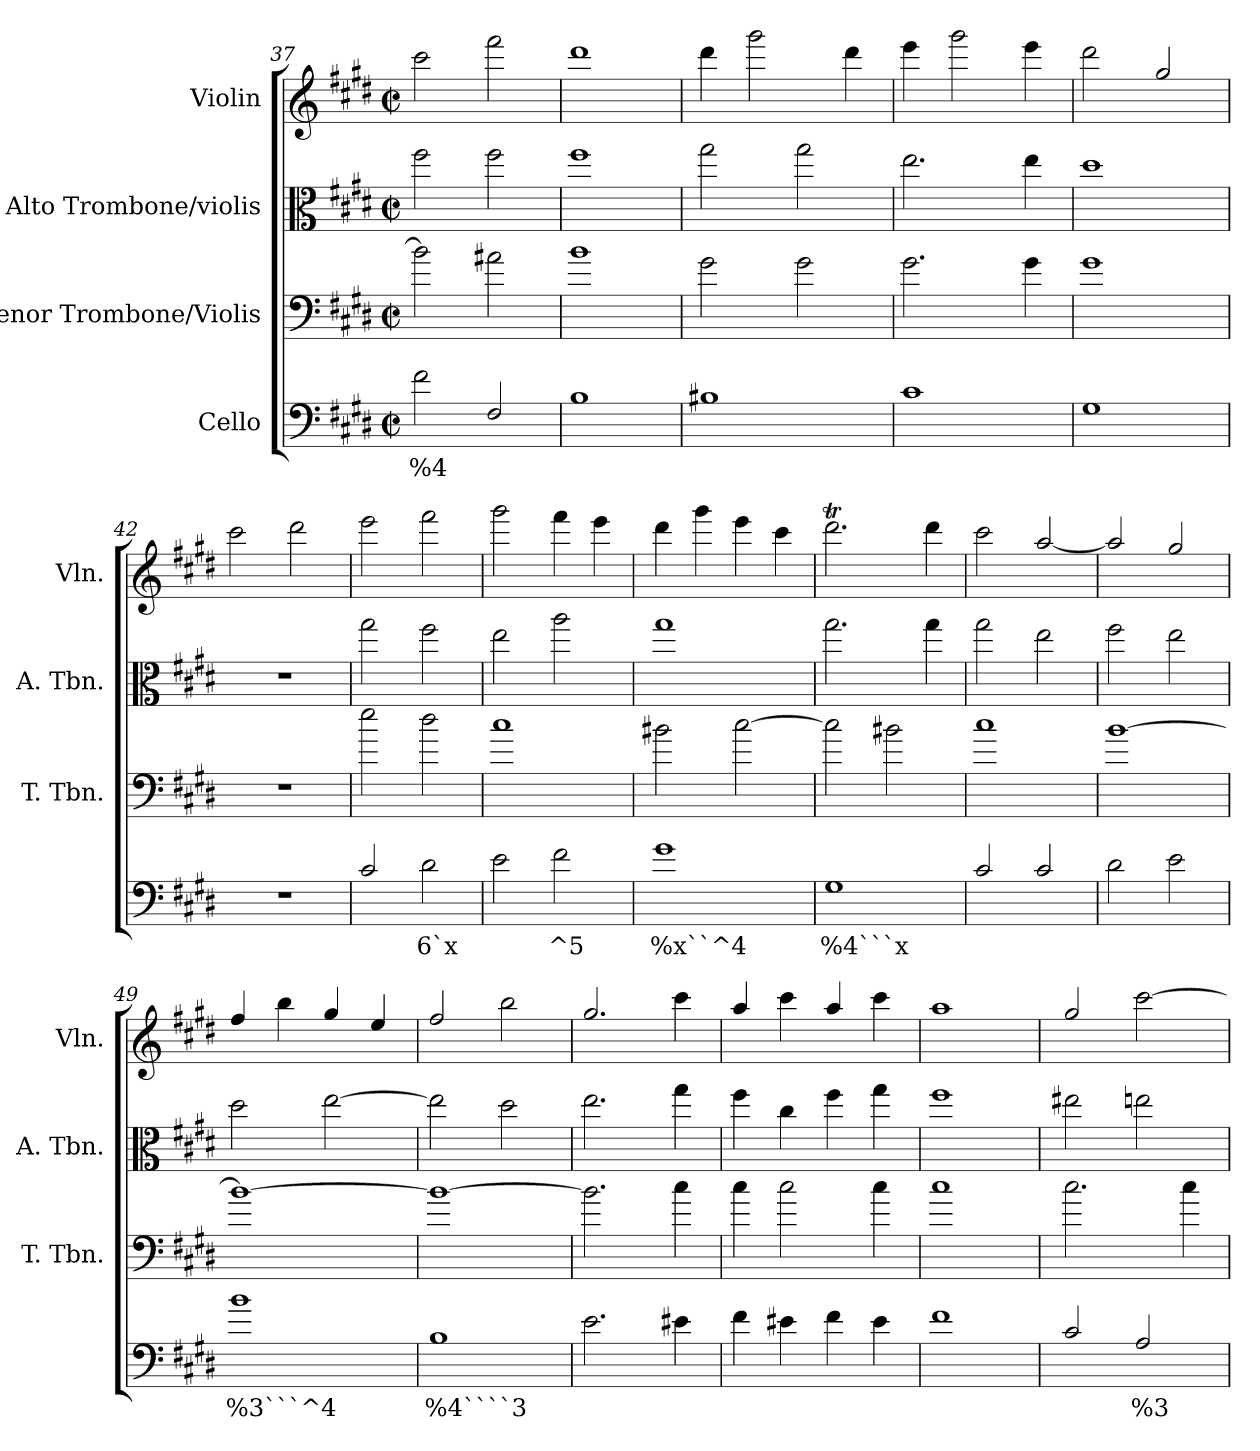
**kern	**text	**kern	**kern	**kern
*part4	*part4	*part3	*part2	*part1
*staff4	*staff4	*staff3	*staff2	*staff1
*I"Cello	*	*I"Tenor Trombone/Violis	*I"Alto Trombone/violis	*I"Violin
*	*	*I'T. Tbn.	*I'A. Tbn.	*I'Vln.
*clefF4	*	*clefF4	*clefC3	*clefG2
*ITrd7c12	*	*ITrd7c12	*ITrd7c12	*ITrd7c12
*k[f#c#g#d#]	*	*k[f#c#g#d#]	*k[f#c#g#d#]	*k[f#c#g#d#]
*E:	*	*E:	*E:	*E:
*M2/2	*	*M2/2	*M2/2	*M2/2
*met(c|)	*	*met(c|)	*met(c|)	*met(c|)
=37	=37	=37	=37	=37
!	!LO:LY:b	!	!	!
2F#\	%4	2B\]	2f#\	2cc#\
2FF#/	.	2A#X\	2f#\	2ff#\
=38	=38	=38	=38	=38
1BB	.	1B	1f#	1dd#
=39	=39	=39	=39	=39
1BB#X	.	2G#\	2g#\	4dd#\
.	.	.	.	2gg#\
.	.	2G#\	2g#\	.
.	.	.	.	4dd#\
!!LO:LB:g=z
=40	=40	=40	=40	=40
1C#	.	2.G#\	2.e\	4ee\
.	.	.	.	2gg#\
.	.	4G#\	4e\	4ee\
=41	=41	=41	=41	=41
1GG#	.	1G#	1d#	2dd#\
.	.	.	.	2g#/
=42	=42	=42	=42	=42
1r	.	1r	1r	2cc#\
.	.	.	.	2dd#\
=43	=43	=43	=43	=43
2C#/	.	2e\	2g#\	2ee\
!	!LO:LY:b	!	!	!
2D#\	6`x	2d#\	2f#\	2ff#\
=44	=44	=44	=44	=44
2E\	.	1c#	2e\	2gg#\
!	!LO:LY:b	!	!	!
2F#\	^5	.	2a\	4ff#\
.	.	.	.	4ee\
!!LO:LB:g=z
=45	=45	=45	=45	=45
!	!LO:LY:b	!	!	!
1G#	%x``^4	2B#X\	1g#	4dd#\
.	.	.	.	4gg#\
.	.	[2c#\	.	4ee\
.	.	.	.	4cc#\
=46	=46	=46	=46	=46
!	!LO:LY:b	!	!	!
1GG#	%4```x	2c#\]	2.g#\	2.dd#t\
.	.	2B#X\	.	.
.	.	.	4g#\	4dd#\
=47	=47	=47	=47	=47
2C#/	.	1c#	2g#\	2cc#\
2C#/	.	.	2e\	[2a/
=48	=48	=48	=48	=48
2D#\	.	[1B	2f#\	2a/]
2E\	.	.	2e\	2g#/
=49	=49	=49	=49	=49
!	!LO:LY:b	!	!	!
1B	%3```^4	1B_	2d#\	4f#/
.	.	.	.	4b\
.	.	.	[2e\	4g#/
.	.	.	.	4e/
!!LO:LB:g=z
=50	=50	=50	=50	=50
!	!LO:LY:b	!	!	!
1BB	%4````3	1B_	2e\]	2f#/
.	.	.	2d#\	2b\
=51	=51	=51	=51	=51
2.E\	.	2.B\]	2.e\	2.g#/
4E#X\	.	4c#\	4g#\	4cc#\
=52	=52	=52	=52	=52
4F#\	.	4c#\	4f#\	4a/
4E#X\	.	2c#\	4c#\	4cc#\
4F#\	.	.	4f#\	4a/
4E#\	.	4c#\	4g#\	4cc#\
=53	=53	=53	=53	=53
1F#	.	1c#	1f#	1a
=54	=54	=54	=54	=54
2C#/	.	2.c#\	2e#X\	2g#/
!	!LO:LY:b	!	!	!
2AA/	%3	.	2en\	[2cc#\
.	.	4c#\	.	.
=	=	=	=	=
*-	*-	*-	*-	*-
